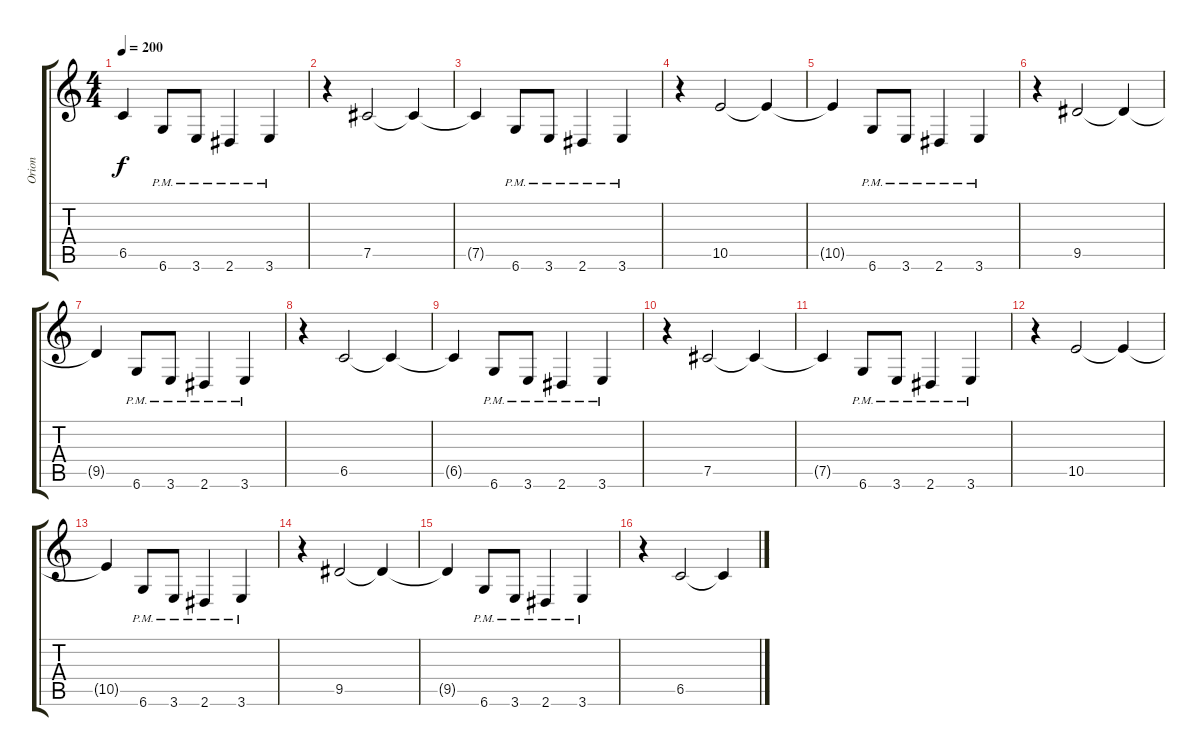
\track ("Orion" "Orion") {instrument electricbassfinger}
\staff {score tabs}
\tuning (Db4 Ab3 E3 B2 Gb2 Db2) {hide}
\ts (4 4)
\tempo 200
\clef g2
\ks c
6.5{t}.4{dy f} 6.6{pm}.8 3.6{pm}.8 2.6{pm}.4 3.6{pm}.4 |
r.4 7.5.2 7.5{t}.4 |
7.5{t}.4 6.6{pm}.8 3.6{pm}.8 2.6{pm}.4 3.6{pm}.4 |
r.4 10.5.2 10.5{t}.4 |
10.5{t}.4 6.6{pm}.8 3.6{pm}.8 2.6{pm}.4 3.6{pm}.4 |
r.4 9.5.2 9.5{t}.4 |
9.5{t}.4 6.6{pm}.8 3.6{pm}.8 2.6{pm}.4 3.6{pm}.4 |
r.4 6.5.2 6.5{t}.4 |
6.5{t}.4 6.6{pm}.8 3.6{pm}.8 2.6{pm}.4 3.6{pm}.4 |
r.4 7.5.2 7.5{t}.4 |
7.5{t}.4 6.6{pm}.8 3.6{pm}.8 2.6{pm}.4 3.6{pm}.4 |
r.4 10.5.2 10.5{t}.4 |
10.5{t}.4 6.6{pm}.8 3.6{pm}.8 2.6{pm}.4 3.6{pm}.4 |
r.4 9.5.2 9.5{t}.4 |
9.5{t}.4 6.6{pm}.8 3.6{pm}.8 2.6{pm}.4 3.6{pm}.4 |
r.4 6.5.2 6.5{t}.4
